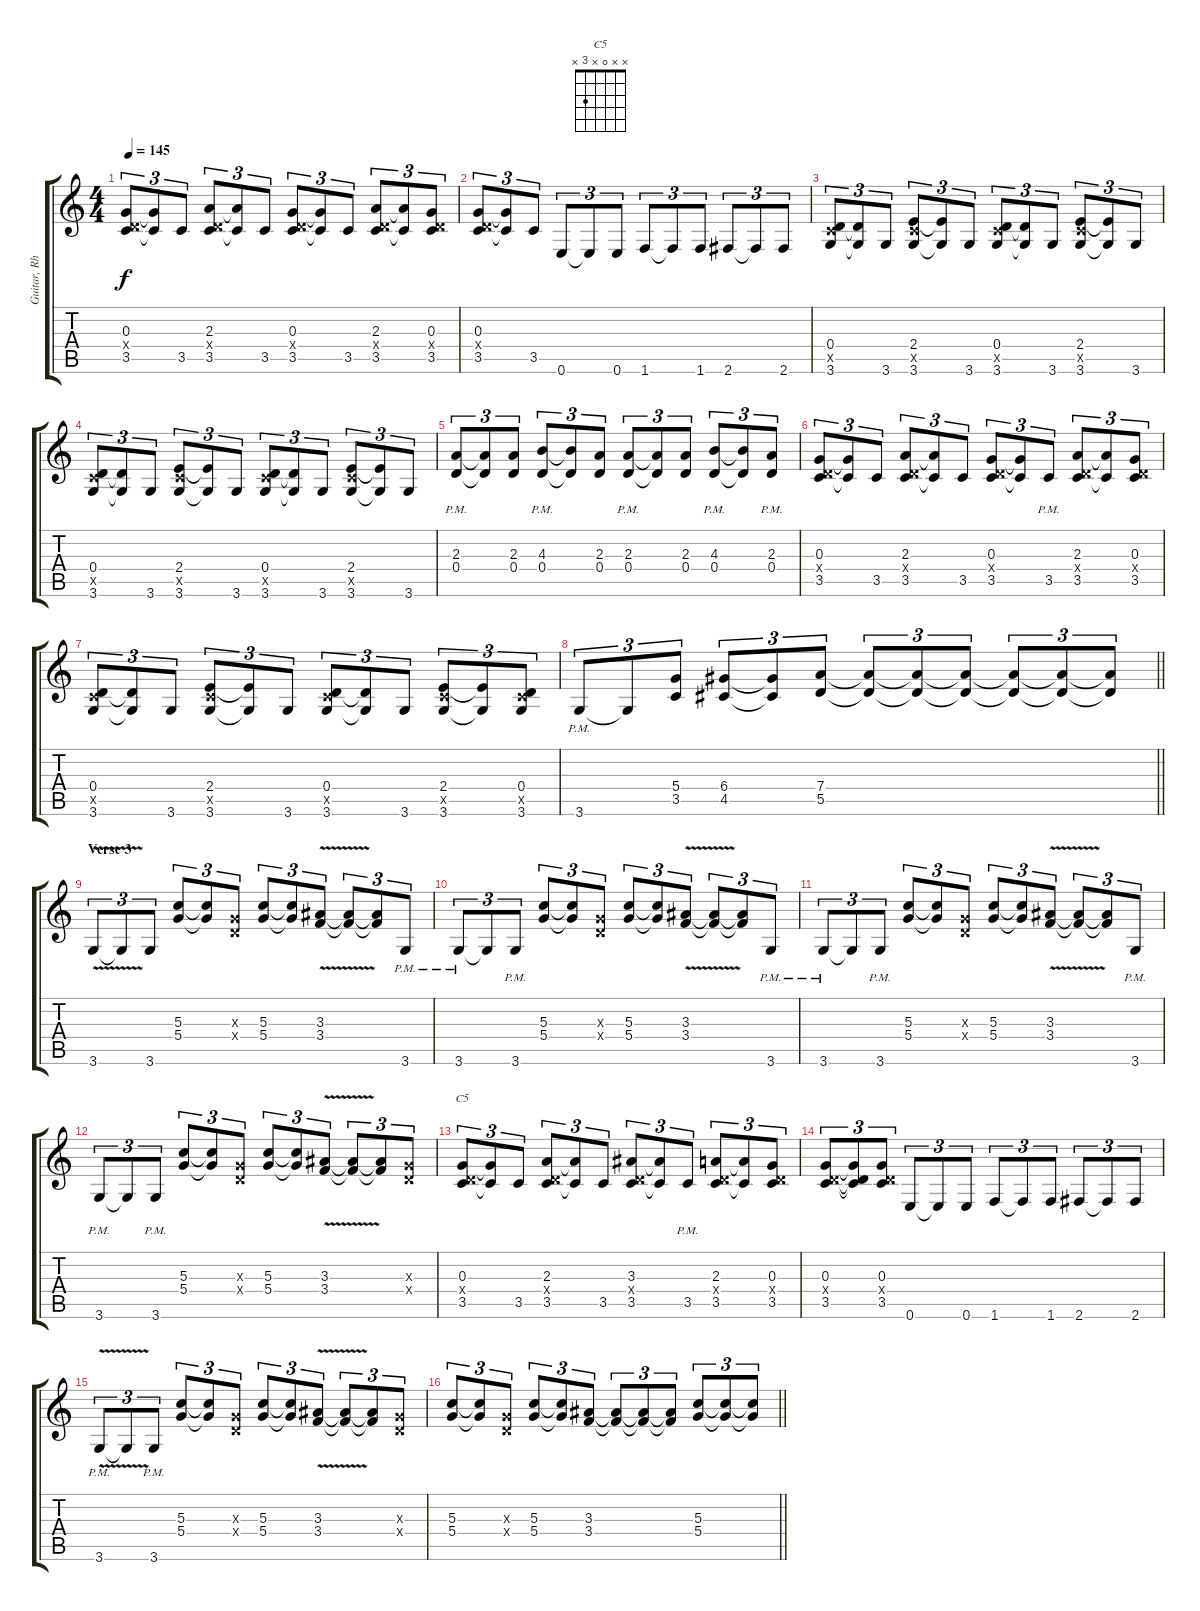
\track ("Guitar, Rhythm" "Guitar, Rh") {instrument overdrivenguitar}
\staff {score tabs}
\tuning (E4 B3 G3 D3 A2 E2) {hide}
\chord ("C5" x x 0 x 3 x)
\ts (4 4)
\tempo 145
\clef g2
\ks c
(0.3 0.4{x} 3.5).8{tu (3 2) dy f} (0.3{t} 3.5{t}).8{tu (3 2)} 3.5.8{tu (3 2)} (2.3 0.4{x} 3.5).8{tu (3 2)} (2.3{t} 3.5{t}).8{tu (3 2)} 3.5.8{tu (3 2)} (0.3 0.4{x} 3.5).8{tu (3 2)} (0.3{t} 3.5{t}).8{tu (3 2)} 3.5.8{tu (3 2)} (2.3 0.4{x} 3.5).8{tu (3 2)} (2.3{t} 3.5{t}).8{tu (3 2)} (0.3 0.4{x} 3.5).8{tu (3 2)} |
(0.3 0.4{x} 3.5).8{tu (3 2)} (0.3{t} 3.5{t}).8{tu (3 2)} 3.5.8{tu (3 2)} 0.6.8{tu (3 2)} 0.6{t}.8{tu (3 2)} 0.6.8{tu (3 2)} 1.6.8{tu (3 2)} 1.6{t}.8{tu (3 2)} 1.6.8{tu (3 2)} 2.6.8{tu (3 2)} 2.6{t}.8{tu (3 2)} 2.6.8{tu (3 2)} |
(0.4 3.5{x} 3.6).8{tu (3 2)} (0.4{t} 3.6{t}).8{tu (3 2)} 3.6.8{tu (3 2)} (2.4 3.5{x} 3.6).8{tu (3 2)} (2.4{t} 3.6{t}).8{tu (3 2)} 3.6.8{tu (3 2)} (0.4 3.5{x} 3.6).8{tu (3 2)} (0.4{t} 3.6{t}).8{tu (3 2)} 3.6.8{tu (3 2)} (2.4 3.5{x} 3.6).8{tu (3 2)} (2.4{t} 3.6{t}).8{tu (3 2)} 3.6.8{tu (3 2)} |
(0.4 3.5{x} 3.6).8{tu (3 2)} (0.4{t} 3.6{t}).8{tu (3 2)} 3.6.8{tu (3 2)} (2.4 3.5{x} 3.6).8{tu (3 2)} (2.4{t} 3.6{t}).8{tu (3 2)} 3.6.8{tu (3 2)} (0.4 3.5{x} 3.6).8{tu (3 2)} (0.4{t} 3.6{t}).8{tu (3 2)} 3.6.8{tu (3 2)} (2.4 3.5{x} 3.6).8{tu (3 2)} (2.4{t} 3.6{t}).8{tu (3 2)} 3.6.8{tu (3 2)} |
(2.3 0.4{pm}).8{tu (3 2)} (2.3{t} 0.4{t}).8{tu (3 2)} (2.3 0.4).8{tu (3 2)} (4.3 0.4{pm}).8{tu (3 2)} (4.3{t} 0.4{t}).8{tu (3 2)} (2.3 0.4).8{tu (3 2)} (2.3 0.4{pm}).8{tu (3 2)} (2.3{t} 0.4{t}).8{tu (3 2)} (2.3 0.4).8{tu (3 2)} (4.3 0.4{pm}).8{tu (3 2)} (4.3{t} 0.4{t}).8{tu (3 2)} (2.3 0.4{pm}).8{tu (3 2)} |
(0.3 0.4{x} 3.5).8{tu (3 2)} (0.3{t} 3.5{t}).8{tu (3 2)} 3.5.8{tu (3 2)} (2.3 0.4{x} 3.5).8{tu (3 2)} (2.3{t} 3.5{t}).8{tu (3 2)} 3.5.8{tu (3 2)} (0.3 0.4{x} 3.5).8{tu (3 2)} (0.3{t} 3.5{t}).8{tu (3 2)} 3.5{pm}.8{tu (3 2)} (2.3 0.4{x} 3.5).8{tu (3 2)} (2.3{t} 3.5{t}).8{tu (3 2)} (0.3 0.4{x} 3.5).8{tu (3 2)} |
(0.4 3.5{x} 3.6).8{tu (3 2)} (0.4{t} 3.6{t}).8{tu (3 2)} 3.6.8{tu (3 2)} (2.4 3.5{x} 3.6).8{tu (3 2)} (2.4{t} 3.6{t}).8{tu (3 2)} 3.6.8{tu (3 2)} (0.4 3.5{x} 3.6).8{tu (3 2)} (0.4{t} 3.6{t}).8{tu (3 2)} 3.6.8{tu (3 2)} (2.4 3.5{x} 3.6).8{tu (3 2)} (2.4{t} 3.6{t}).8{tu (3 2)} (0.4 3.5{x} 3.6).8{tu (3 2)} |
\barLineRight lightlight
3.6{pm}.8{tu (3 2)} 3.6{t}.8{tu (3 2)} (5.4 3.5).8{tu (3 2)} (6.4 4.5).8{tu (3 2)} (6.4{t} 4.5{t}).8{tu (3 2)} (7.4 5.5).8{tu (3 2)} (7.4{t} 5.5{t}).8{tu (3 2)} (7.4{t} 5.5{t}).8{tu (3 2)} (7.4{t} 5.5{t}).8{tu (3 2)} (7.4{t} 5.5{t}).8{tu (3 2)} (7.4{t} 5.5{t}).8{tu (3 2)} (7.4{t} 5.5{t}).8{tu (3 2)} |
\section ("" "Verse 3")
3.6{v}.8{tu (3 2)} 3.6{t}.8{tu (3 2)} 3.6.8{tu (3 2)} (5.3 5.4).8{tu (3 2)} (5.3{t} 5.4{t}).8{tu (3 2)} (0.3{x} 0.4{x}).8{tu (3 2)} (5.3 5.4).8{tu (3 2)} (5.3{t} 5.4{t}).8{tu (3 2)} (3.3{v} 3.4{v}).8{tu (3 2)} (3.3{t} 3.4{t}).8{tu (3 2)} (3.3{t} 3.4{t}).8{tu (3 2)} 3.6{pm}.8{tu (3 2)} |
3.6{pm}.8{tu (3 2)} 3.6{t}.8{tu (3 2)} 3.6{pm}.8{tu (3 2)} (5.3 5.4).8{tu (3 2)} (5.3{t} 5.4{t}).8{tu (3 2)} (0.3{x} 0.4{x}).8{tu (3 2)} (5.3 5.4).8{tu (3 2)} (5.3{t} 5.4{t}).8{tu (3 2)} (3.3{v} 3.4{v}).8{tu (3 2)} (3.3{t} 3.4{t}).8{tu (3 2)} (3.3{t} 3.4{t}).8{tu (3 2)} 3.6{pm}.8{tu (3 2)} |
3.6{pm}.8{tu (3 2)} 3.6{t}.8{tu (3 2)} 3.6{pm}.8{tu (3 2)} (5.3 5.4).8{tu (3 2)} (5.3{t} 5.4{t}).8{tu (3 2)} (0.3{x} 0.4{x}).8{tu (3 2)} (5.3 5.4).8{tu (3 2)} (5.3{t} 5.4{t}).8{tu (3 2)} (3.3{v} 3.4{v}).8{tu (3 2)} (3.3{t} 3.4{t}).8{tu (3 2)} (3.3{t} 3.4{t}).8{tu (3 2)} 3.6{pm}.8{tu (3 2)} |
3.6{pm}.8{tu (3 2)} 3.6{t}.8{tu (3 2)} 3.6{pm}.8{tu (3 2)} (5.3 5.4).8{tu (3 2)} (5.3{t} 5.4{t}).8{tu (3 2)} (0.3{x} 0.4{x}).8{tu (3 2)} (5.3 5.4).8{tu (3 2)} (5.3{t} 5.4{t}).8{tu (3 2)} (3.3{v} 3.4{v}).8{tu (3 2)} (3.3{t} 3.4{t}).8{tu (3 2)} (3.3{t} 3.4{t}).8{tu (3 2)} (0.3{x} 0.4{x}).8{tu (3 2)} |
(0.3 0.4{x} 3.5).8{tu (3 2) ch "C5"} (0.3{t} 3.5{t}).8{tu (3 2)} 3.5.8{tu (3 2)} (2.3 0.4{x} 3.5).8{tu (3 2)} (2.3{t} 3.5{t}).8{tu (3 2)} 3.5.8{tu (3 2)} (3.3 0.4{x} 3.5).8{tu (3 2)} (3.3{t} 3.5{t}).8{tu (3 2)} 3.5{pm}.8{tu (3 2)} (2.3 0.4{x} 3.5).8{tu (3 2)} (2.3{t} 3.5{t}).8{tu (3 2)} (0.3 0.4{x} 3.5).8{tu (3 2)} |
(0.3 0.4{x} 3.5).8{tu (3 2)} (0.3{t} 0.4{t} 3.5{t}).8{tu (3 2)} (0.3 0.4{x} 3.5).8{tu (3 2)} 0.6.8{tu (3 2)} 0.6{t}.8{tu (3 2)} 0.6.8{tu (3 2)} 1.6.8{tu (3 2)} 1.6{t}.8{tu (3 2)} 1.6.8{tu (3 2)} 2.6.8{tu (3 2)} 2.6{t}.8{tu (3 2)} 2.6.8{tu (3 2)} |
3.6{v pm}.8{tu (3 2)} 3.6{t}.8{tu (3 2)} 3.6{pm}.8{tu (3 2)} (5.3 5.4).8{tu (3 2)} (5.3{t} 5.4{t}).8{tu (3 2)} (0.3{x} 0.4{x}).8{tu (3 2)} (5.3 5.4).8{tu (3 2)} (5.3{t} 5.4{t}).8{tu (3 2)} (3.3{v} 3.4{v}).8{tu (3 2)} (3.3{t} 3.4{t}).8{tu (3 2)} (3.3{t} 3.4{t}).8{tu (3 2)} (0.3{x} 0.4{x}).8{tu (3 2)} |
\barLineRight lightlight
(5.3 5.4).8{tu (3 2)} (5.3{t} 5.4{t}).8{tu (3 2)} (0.3{x} 0.4{x}).8{tu (3 2)} (5.3 5.4).8{tu (3 2)} (5.3{t} 5.4{t}).8{tu (3 2)} (3.3 3.4).8{tu (3 2)} (3.3{t} 3.4{t}).8{tu (3 2)} (3.3{t} 3.4{t}).8{tu (3 2)} (3.3{t} 3.4{t}).8{tu (3 2)} (5.3 5.4).8{tu (3 2)} (5.3{t} 5.4{t}).8{tu (3 2)} (5.3{t} 5.4{t}).8{tu (3 2)}
